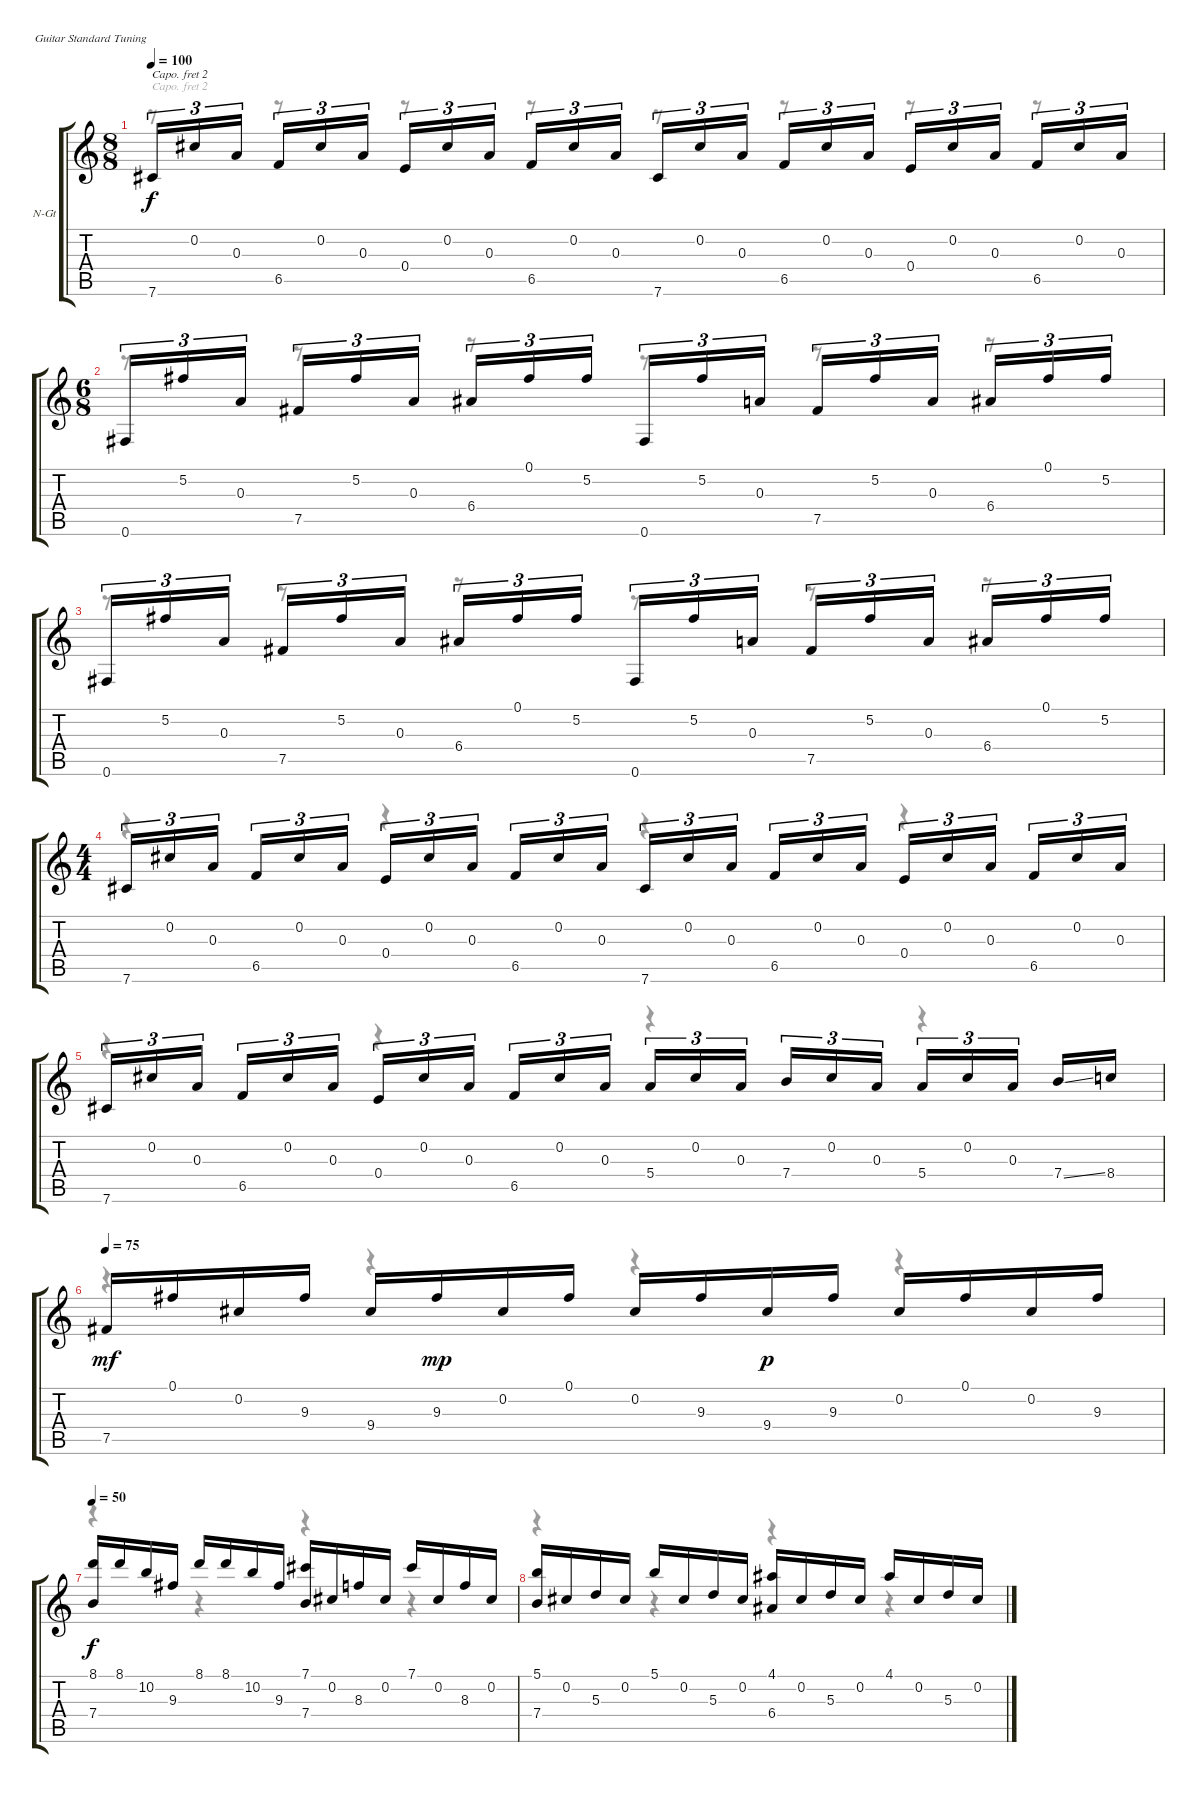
\bracketExtendMode groupsimilarinstruments
\firstSystemTrackNameOrientation horizontal
\otherSystemsTrackNameOrientation horizontal
\track ("Track 1" "N-Gt") {instrument acousticguitarnylon}
\staff {score tabs}
\capo 2
\tuning (E4 B3 G3 D3 A2 E2)
\voice
\ts (8 8)
\tempo 100
\clef g2
\ks c
7.6.16{tu (3 2) dy f} 0.2.16{tu (3 2)} 0.3.16{tu (3 2)} 6.5.16{tu (3 2)} 0.2.16{tu (3 2)} 0.3.16{tu (3 2)} 0.4.16{tu (3 2)} 0.2.16{tu (3 2)} 0.3.16{tu (3 2)} 6.5.16{tu (3 2)} 0.2.16{tu (3 2)} 0.3.16{tu (3 2)} 7.6.16{tu (3 2)} 0.2.16{tu (3 2)} 0.3.16{tu (3 2)} 6.5.16{tu (3 2)} 0.2.16{tu (3 2)} 0.3.16{tu (3 2)} 0.4.16{tu (3 2)} 0.2.16{tu (3 2)} 0.3.16{tu (3 2)} 6.5.16{tu (3 2)} 0.2.16{tu (3 2)} 0.3.16{tu (3 2)} |
\ts (6 8)
0.6.16{tu (3 2)} 5.2.16{tu (3 2)} 0.3.16{tu (3 2)} 7.5.16{tu (3 2)} 5.2.16{tu (3 2)} 0.3.16{tu (3 2)} 6.4.16{tu (3 2)} 0.1.16{tu (3 2)} 5.2.16{tu (3 2)} 0.6.16{tu (3 2)} 5.2.16{tu (3 2)} 0.3.16{tu (3 2)} 7.5.16{tu (3 2)} 5.2.16{tu (3 2)} 0.3.16{tu (3 2)} 6.4.16{tu (3 2)} 0.1.16{tu (3 2)} 5.2.16{tu (3 2)} |
0.6.16{tu (3 2)} 5.2.16{tu (3 2)} 0.3.16{tu (3 2)} 7.5.16{tu (3 2)} 5.2.16{tu (3 2)} 0.3.16{tu (3 2)} 6.4.16{tu (3 2)} 0.1.16{tu (3 2)} 5.2.16{tu (3 2)} 0.6.16{tu (3 2)} 5.2.16{tu (3 2)} 0.3.16{tu (3 2)} 7.5.16{tu (3 2)} 5.2.16{tu (3 2)} 0.3.16{tu (3 2)} 6.4.16{tu (3 2)} 0.1.16{tu (3 2)} 5.2.16{tu (3 2)} |
\ts (4 4)
7.6.16{tu (3 2)} 0.2.16{tu (3 2)} 0.3.16{tu (3 2)} 6.5.16{tu (3 2)} 0.2.16{tu (3 2)} 0.3.16{tu (3 2)} 0.4.16{tu (3 2)} 0.2.16{tu (3 2)} 0.3.16{tu (3 2)} 6.5.16{tu (3 2)} 0.2.16{tu (3 2)} 0.3.16{tu (3 2)} 7.6.16{tu (3 2)} 0.2.16{tu (3 2)} 0.3.16{tu (3 2)} 6.5.16{tu (3 2)} 0.2.16{tu (3 2)} 0.3.16{tu (3 2)} 0.4.16{tu (3 2)} 0.2.16{tu (3 2)} 0.3.16{tu (3 2)} 6.5.16{tu (3 2)} 0.2.16{tu (3 2)} 0.3.16{tu (3 2)} |
7.6.16{tu (3 2)} 0.2.16{tu (3 2)} 0.3.16{tu (3 2)} 6.5.16{tu (3 2)} 0.2.16{tu (3 2)} 0.3.16{tu (3 2)} 0.4.16{tu (3 2)} 0.2.16{tu (3 2)} 0.3.16{tu (3 2)} 6.5.16{tu (3 2)} 0.2.16{tu (3 2)} 0.3.16{tu (3 2)} 5.4.16{tu (3 2)} 0.2.16{tu (3 2)} 0.3.16{tu (3 2)} 7.4.16{tu (3 2)} 0.2.16{tu (3 2)} 0.3.16{tu (3 2)} 5.4.16{tu (3 2)} 0.2.16{tu (3 2)} 0.3.16{tu (3 2)} 7.4{ss}.16 8.4.16 |
\tempo 75
7.5.16{dy mf} 0.1.16 0.2.16 9.3.16 9.4.16 9.3.16{dy mp} 0.2.16 0.1.16 0.2.16 9.3.16 9.4.16{dy p} 9.3.16 0.2.16 0.1.16 0.2.16 9.3.16 |
\tempo 50
(8.1 7.4).16{dy f} 8.1.16 10.2.16 9.3.16 8.1.16 8.1.16 10.2.16 9.3.16 (7.1 7.4).16 0.2.16 8.3.16 0.2.16 7.1.16 0.2.16 8.3.16 0.2.16 |
(5.1 7.4).16 0.2.16 5.3.16 0.2.16 5.1.16 0.2.16 5.3.16 0.2.16 (4.1 6.4).16 0.2.16 5.3.16 0.2.16 4.1.16 0.2.16 5.3.16 0.2.16
\voice
\clef g2
\ottava regular
\simile none
\ks c
r.8{dy mf} r.8 r.8 r.8 r.8 r.8 r.8 r.8 |
r.8 r.8 r.8 r.8 r.8 r.8 |
r.8 r.8 r.8 r.8 r.8 r.8 |
r.4 r.4 r.4 r.4 |
r.4 r.4 r.4 r.4 |
r.4 r.4 r.4 r.4 |
r.4 r.4 r.4 r.4 |
r.4 r.4 r.4 r.4
